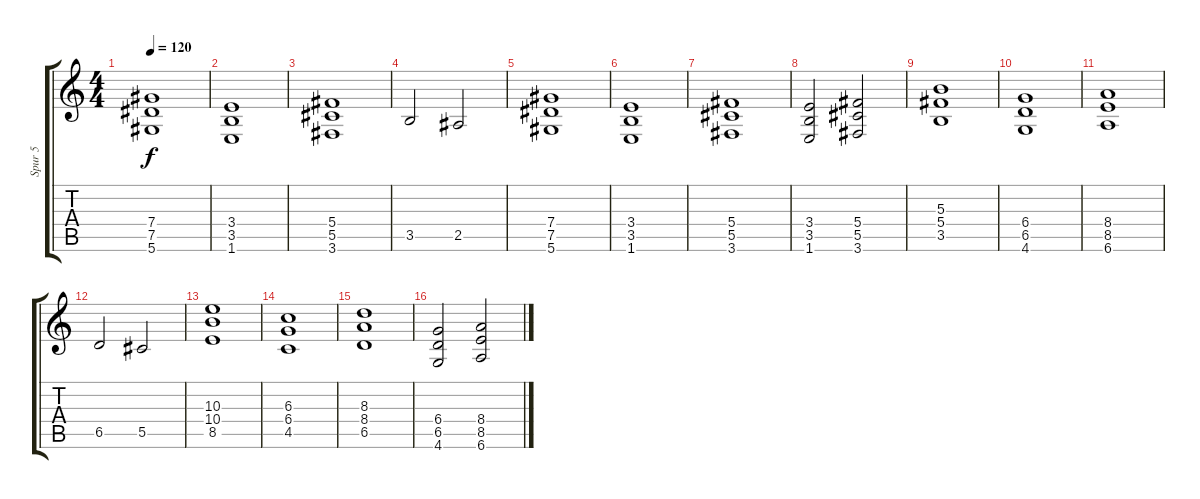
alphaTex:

\track ("Spur 5" "Spur 5") {instrument distortionguitar}
\staff {score tabs}
\tuning (Eb4 Bb3 Gb3 Db3 Ab2 Eb2) {hide}
\ts (4 4)
\tempo 120
\clef g2
\ks c
(7.4 7.5 5.6).1{dy f} |
(3.4 3.5 1.6).1 |
(5.4 5.5 3.6).1 |
3.5.2 2.5.2 |
(7.4 7.5 5.6).1 |
(3.4 3.5 1.6).1 |
(5.4 5.5 3.6).1 |
(3.4 3.5 1.6).2 (5.4 5.5 3.6).2 |
(5.3 5.4 3.5).1 |
(6.4 6.5 4.6).1 |
(8.4 8.5 6.6).1 |
6.5.2 5.5.2 |
(10.3 10.4 8.5).1 |
(6.3 6.4 4.5).1 |
(8.3 8.4 6.5).1 |
(6.4 6.5 4.6).2 (8.4 8.5 6.6).2
